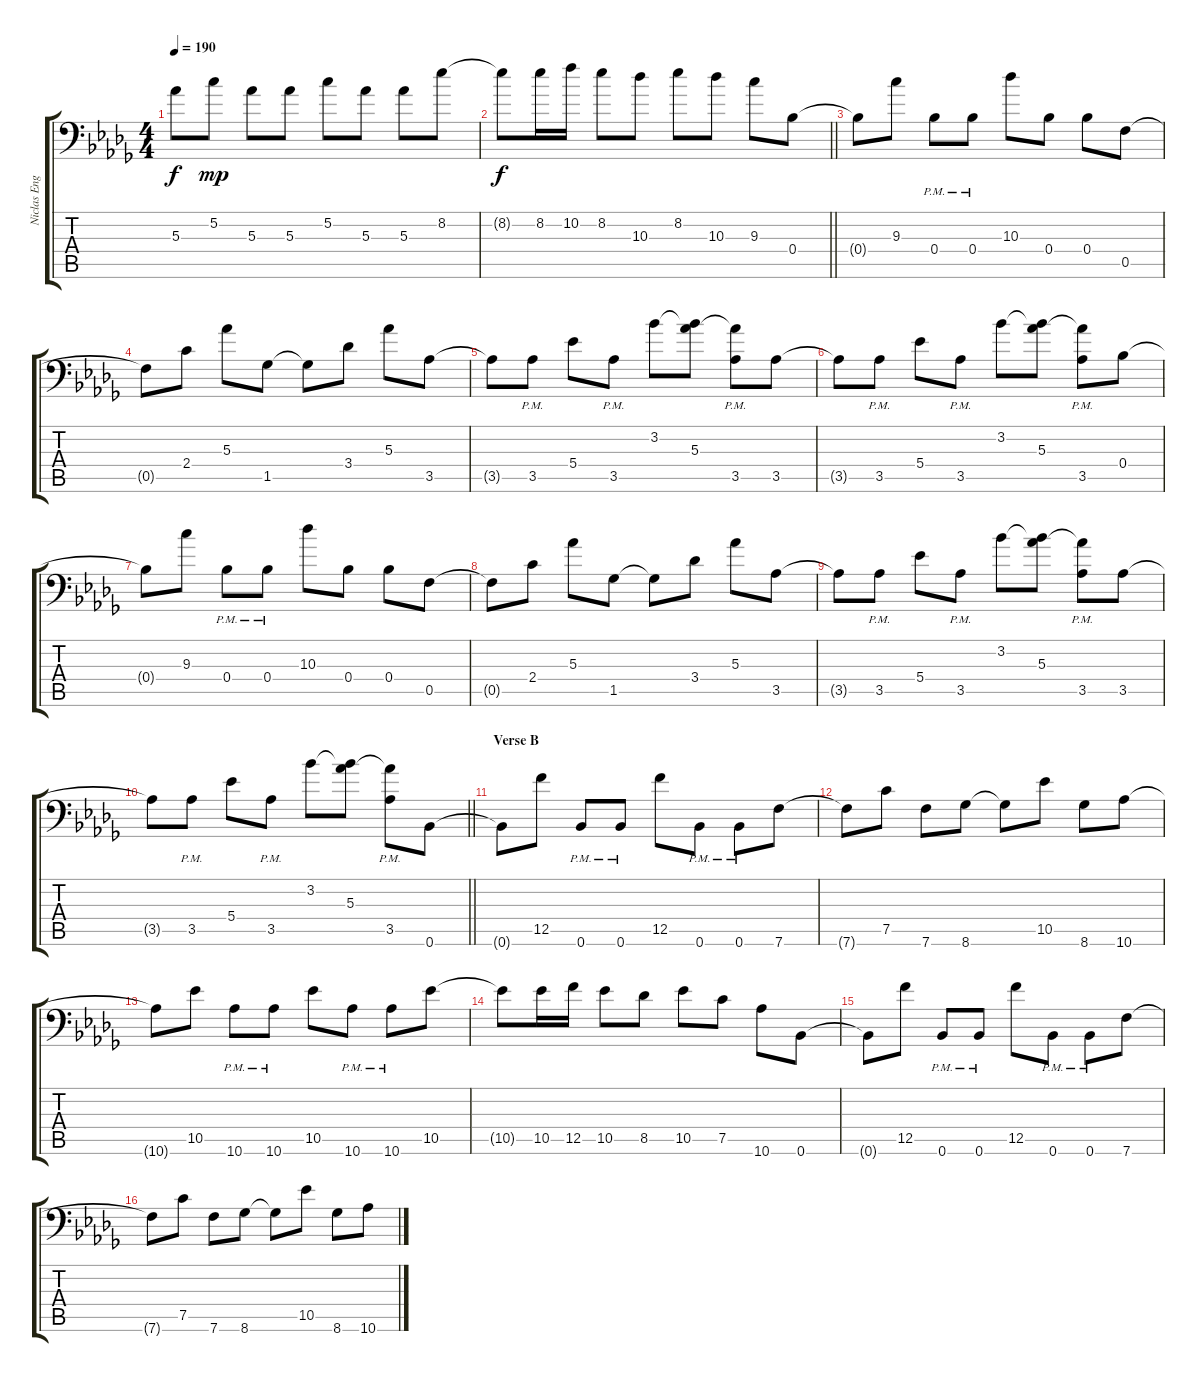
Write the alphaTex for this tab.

\track ("Niclas Engelin" "Niclas Eng") {instrument distortionguitar}
\staff {score tabs}
\tuning (C4 G3 Eb3 Bb2 F2 Bb1) {hide}
\ts (4 4)
\tempo 190
\clef f4
\ks db
5.3{t}.8{dy f} 5.2.8{dy mp} 5.3.8 5.3.8 5.2.8 5.3.8 5.3.8 8.2.8 |
\barLineRight lightlight
8.2{t}.8{dy f} 8.2.16 10.2.16 8.2.8 10.3.8 8.2.8 10.3.8 9.3.8 0.4.8 |
0.4{t}.8 9.3.8 0.4{pm}.8 0.4{pm}.8 10.3.8 0.4.8 0.4.8 0.5.8 |
0.5{t}.8 2.4.8 5.3.8 1.5.8 1.5{t}.8 3.4.8 5.3.8 3.5.8 |
3.5{t}.8 3.5{pm}.8 5.4.8 3.5{pm}.8 3.2.8 (3.2{t} 5.3).8 (5.3{t} 3.5{pm}).8 3.5.8 |
3.5{t}.8 3.5{pm}.8 5.4.8 3.5{pm}.8 3.2.8 (3.2{t} 5.3).8 (5.3{t} 3.5{pm}).8 0.4.8 |
0.4{t}.8 9.3.8 0.4{pm}.8 0.4{pm}.8 10.3.8 0.4.8 0.4.8 0.5.8 |
0.5{t}.8 2.4.8 5.3.8 1.5.8 1.5{t}.8 3.4.8 5.3.8 3.5.8 |
3.5{t}.8 3.5{pm}.8 5.4.8 3.5{pm}.8 3.2.8 (3.2{t} 5.3).8 (5.3{t} 3.5{pm}).8 3.5.8 |
\barLineRight lightlight
3.5{t}.8 3.5{pm}.8 5.4.8 3.5{pm}.8 3.2.8 (3.2{t} 5.3).8 (5.3{t} 3.5{pm}).8 0.6.8 |
\section ("" "Verse B")
0.6{t}.8 12.5.8 0.6{pm}.8 0.6{pm}.8 12.5.8 0.6{pm}.8 0.6{pm}.8 7.6.8 |
7.6{t}.8 7.5.8 7.6.8 8.6.8 8.6{t}.8 10.5.8 8.6.8 10.6.8 |
10.6{t}.8 10.5.8 10.6{pm}.8 10.6{pm}.8 10.5.8 10.6{pm}.8 10.6{pm}.8 10.5.8 |
10.5{t}.8 10.5.16 12.5.16 10.5.8 8.5.8 10.5.8 7.5.8 10.6.8 0.6.8 |
0.6{t}.8 12.5.8 0.6{pm}.8 0.6{pm}.8 12.5.8 0.6{pm}.8 0.6{pm}.8 7.6.8 |
7.6{t}.8 7.5.8 7.6.8 8.6.8 8.6{t}.8 10.5.8 8.6.8 10.6.8
